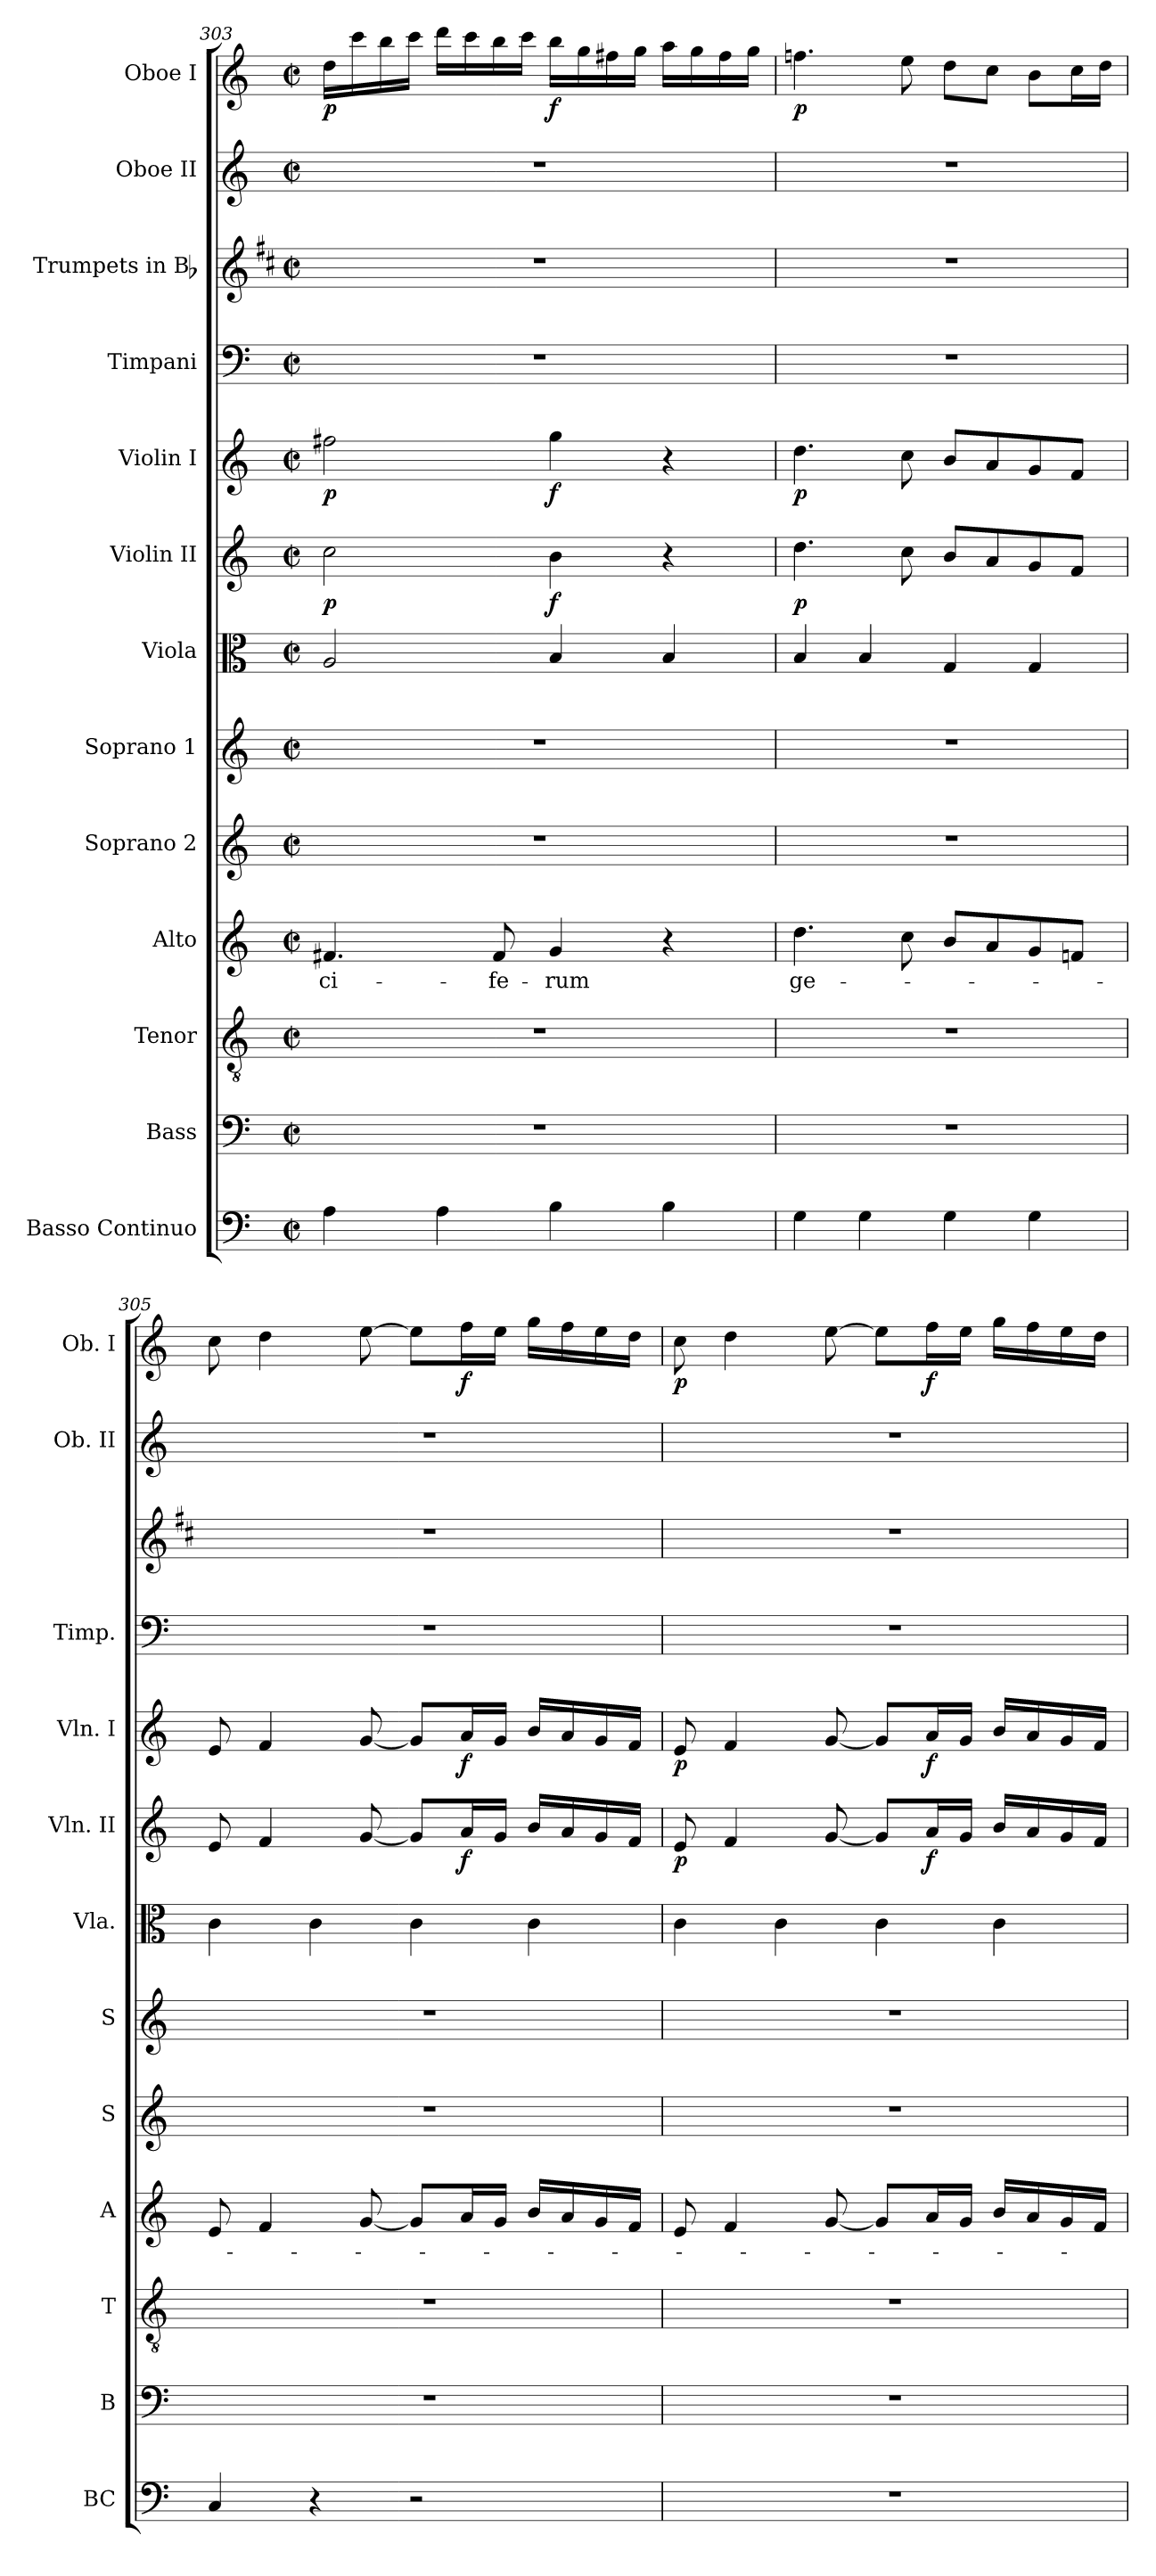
**kern	**kern	**kern	**kern	**text	**kern	**kern	**kern	**kern	**dynam	**kern	**dynam	**kern	**kern	**kern	**kern	**dynam
*part13	*part12	*part11	*part10	*part10	*part9	*part8	*part7	*part6	*part6	*part5	*part5	*part4	*part3	*part2	*part1	*part1
*staff13	*staff12	*staff11	*staff10	*staff10	*staff9	*staff8	*staff7	*staff6	*staff6	*staff5	*staff5	*staff4	*staff3	*staff2	*staff1	*staff1
*I"Basso Continuo	*I"Bass	*I"Tenor	*I"Alto	*	*I"Soprano 2	*I"Soprano 1	*I"Viola	*I"Violin II	*	*I"Violin I	*	*I"Timpani	*I"Trumpets in Bb	*I"Oboe II	*I"Oboe I	*
*I'BC	*I'B	*I'T	*I'A	*	*I'S	*I'S	*I'Vla.	*I'Vln. II	*	*I'Vln. I	*	*I'Timp.	*	*I'Ob. II	*I'Ob. I	*
*clefF4	*clefF4	*clefGv2	*clefG2	*	*clefG2	*clefG2	*clefC3	*clefG2	*	*clefG2	*	*clefF4	*clefG2	*clefG2	*clefG2	*
*	*	*	*	*	*	*	*	*	*	*	*	*	*ITrd1c2	*	*	*
*k[]	*k[]	*k[]	*k[]	*	*k[]	*k[]	*k[]	*k[]	*	*k[]	*	*k[]	*k[]	*k[]	*k[]	*
*C:	*C:	*C:	*C:	*	*C:	*C:	*C:	*C:	*	*C:	*	*C:	*C:	*C:	*C:	*
*M2/2	*M2/2	*M2/2	*M2/2	*	*M2/2	*M2/2	*M2/2	*M2/2	*	*M2/2	*	*M2/2	*M2/2	*M2/2	*M2/2	*
*met(c|)	*met(c|)	*met(c|)	*met(c|)	*	*met(c|)	*met(c|)	*met(c|)	*met(c|)	*	*met(c|)	*	*met(c|)	*met(c|)	*met(c|)	*met(c|)	*
=303	=303	=303	=303	=303	=303	=303	=303	=303	=303	=303	=303	=303	=303	=303	=303	=303
!	!	!	!	!LO:LY:b	!	!	!	!	!LO:DY:b	!	!LO:DY:b	!	!	!	!	!LO:DY:b
4A\	1r	1r	4.f#X/	-ci-	1r	1r	2A/	2cc\	p	2ff#X\	p	1r	1r	1r	16dd\LL	p
.	.	.	.	.	.	.	.	.	.	.	.	.	.	.	16ccc\	.
.	.	.	.	.	.	.	.	.	.	.	.	.	.	.	16bb\	.
.	.	.	.	.	.	.	.	.	.	.	.	.	.	.	16ccc\JJ	.
4A\	.	.	.	.	.	.	.	.	.	.	.	.	.	.	16ddd\LL	.
.	.	.	.	.	.	.	.	.	.	.	.	.	.	.	16ccc\	.
!	!	!	!	!LO:LY:b	!	!	!	!	!	!	!	!	!	!	!	!
.	.	.	8f#/	-fe-	.	.	.	.	.	.	.	.	.	.	16bb\	.
.	.	.	.	.	.	.	.	.	.	.	.	.	.	.	16ccc\JJ	.
!	!	!	!	!LO:LY:b	!	!	!	!	!LO:DY:b	!	!LO:DY:b	!	!	!	!	!LO:DY:b
4B\	.	.	4g/	-rum	.	.	4B/	4b\	f	4gg\	f	.	.	.	16bb\LL	f
.	.	.	.	.	.	.	.	.	.	.	.	.	.	.	16gg\	.
.	.	.	.	.	.	.	.	.	.	.	.	.	.	.	16ff#X\	.
.	.	.	.	.	.	.	.	.	.	.	.	.	.	.	16gg\JJ	.
4B\	.	.	4r	.	.	.	4B/	4r	.	4r	.	.	.	.	16aa\LL	.
.	.	.	.	.	.	.	.	.	.	.	.	.	.	.	16gg\	.
.	.	.	.	.	.	.	.	.	.	.	.	.	.	.	16ff#\	.
.	.	.	.	.	.	.	.	.	.	.	.	.	.	.	16gg\JJ	.
!!LO:PB:g=z
=304	=304	=304	=304	=304	=304	=304	=304	=304	=304	=304	=304	=304	=304	=304	=304	=304
!	!	!	!	!LO:LY:b	!	!	!	!	!LO:DY:b	!	!LO:DY:b	!	!	!	!	!LO:DY:b
4G\	1r	1r	4.dd\	ge-	1r	1r	4B/	4.dd\	p	4.dd\	p	1r	1r	1r	4.ffn\	p
4G\	.	.	.	.	.	.	4B/	.	.	.	.	.	.	.	.	.
.	.	.	8cc\	.	.	.	.	8cc\	.	8cc\	.	.	.	.	8ee\	.
4G\	.	.	8b/L	.	.	.	4G/	8b/L	.	8b/L	.	.	.	.	8dd\L	.
.	.	.	8a/	.	.	.	.	8a/	.	8a/	.	.	.	.	8cc\J	.
4G\	.	.	8g/	.	.	.	4G/	8g/	.	8g/	.	.	.	.	8b\L	.
.	.	.	8fn/J	.	.	.	.	8f/J	.	8f/J	.	.	.	.	16cc\L	.
.	.	.	.	.	.	.	.	.	.	.	.	.	.	.	16dd\JJ	.
=305	=305	=305	=305	=305	=305	=305	=305	=305	=305	=305	=305	=305	=305	=305	=305	=305
4C/	1r	1r	8e/	.	1r	1r	4c\	8e/	.	8e/	.	1r	1r	1r	8cc\	.
.	.	.	4f/	.	.	.	.	4f/	.	4f/	.	.	.	.	4dd\	.
4r	.	.	.	.	.	.	4c\	.	.	.	.	.	.	.	.	.
.	.	.	[8g/	.	.	.	.	[8g/	.	[8g/	.	.	.	.	[8ee\	.
2r	.	.	8g/L]	.	.	.	4c\	8g/L]	.	8g/L]	.	.	.	.	8ee\L]	.
!	!	!	!	!	!	!	!	!	!LO:DY:b	!	!LO:DY:b	!	!	!	!	!LO:DY:b
.	.	.	16a/L	.	.	.	.	16a/L	f	16a/L	f	.	.	.	16ff\L	f
.	.	.	16g/JJ	.	.	.	.	16g/JJ	.	16g/JJ	.	.	.	.	16ee\JJ	.
.	.	.	16b/LL	.	.	.	4c\	16b/LL	.	16b/LL	.	.	.	.	16gg\LL	.
.	.	.	16a/	.	.	.	.	16a/	.	16a/	.	.	.	.	16ff\	.
.	.	.	16g/	.	.	.	.	16g/	.	16g/	.	.	.	.	16ee\	.
.	.	.	16f/JJ	.	.	.	.	16f/JJ	.	16f/JJ	.	.	.	.	16dd\JJ	.
=306	=306	=306	=306	=306	=306	=306	=306	=306	=306	=306	=306	=306	=306	=306	=306	=306
!	!	!	!	!	!	!	!	!	!LO:DY:b	!	!LO:DY:b	!	!	!	!	!LO:DY:b
1r	1r	1r	8e/	.	1r	1r	4c\	8e/	p	8e/	p	1r	1r	1r	8cc\	p
.	.	.	4f/	.	.	.	.	4f/	.	4f/	.	.	.	.	4dd\	.
.	.	.	.	.	.	.	4c\	.	.	.	.	.	.	.	.	.
.	.	.	[8g/	.	.	.	.	[8g/	.	[8g/	.	.	.	.	[8ee\	.
.	.	.	8g/L]	.	.	.	4c\	8g/L]	.	8g/L]	.	.	.	.	8ee\L]	.
!	!	!	!	!	!	!	!	!	!LO:DY:b	!	!LO:DY:b	!	!	!	!	!LO:DY:b
.	.	.	16a/L	.	.	.	.	16a/L	f	16a/L	f	.	.	.	16ff\L	f
.	.	.	16g/JJ	.	.	.	.	16g/JJ	.	16g/JJ	.	.	.	.	16ee\JJ	.
.	.	.	16b/LL	.	.	.	4c\	16b/LL	.	16b/LL	.	.	.	.	16gg\LL	.
.	.	.	16a/	.	.	.	.	16a/	.	16a/	.	.	.	.	16ff\	.
.	.	.	16g/	.	.	.	.	16g/	.	16g/	.	.	.	.	16ee\	.
.	.	.	16f/JJ	.	.	.	.	16f/JJ	.	16f/JJ	.	.	.	.	16dd\JJ	.
=	=	=	=	=	=	=	=	=	=	=	=	=	=	=	=	=
*-	*-	*-	*-	*-	*-	*-	*-	*-	*-	*-	*-	*-	*-	*-	*-	*-
